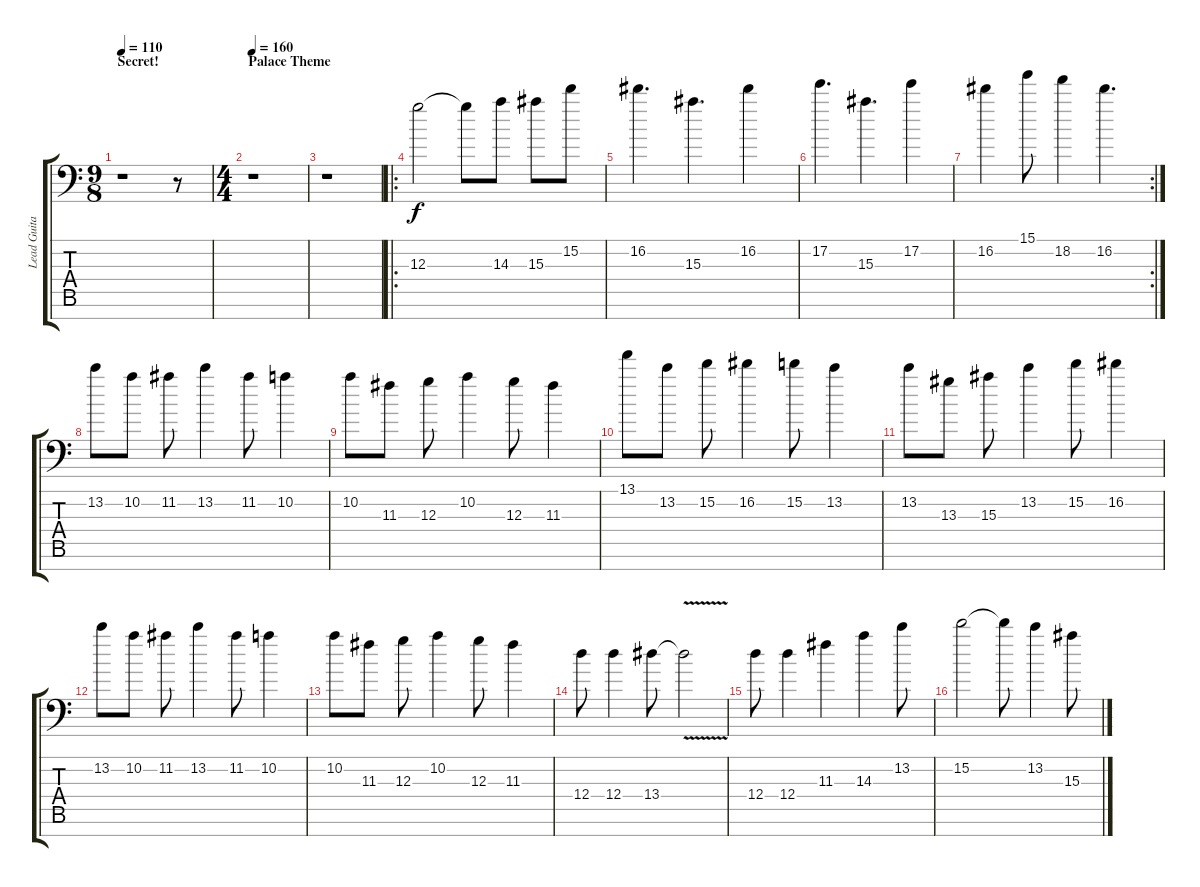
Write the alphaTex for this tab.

\track ("Lead Guitar" "Lead Guita") {instrument distortionguitar}
\staff {score tabs}
\tuning (E4 B3 G3 D3 A2 E2 A1) {hide}
\ts (9 8)
\section ("" "Secret!")
\tempo 110
\clef f4
\ks c
r.1{dy f} r.8 |
\ts (4 4)
\section ("" "Palace Theme")
\tempo 160
r.1 |
r.1 |
\ro
12.3.2 12.3{t}.8 14.3.8 15.3.8 15.2.8 |
16.2.4{d} 15.3.4{d} 16.2.4 |
17.2.4{d} 15.3.4{d} 17.2.4 |
\rc 2
16.2.4 15.1.8 18.2.4 16.2.4{d} |
13.2.8 10.2.8 11.2.8 13.2.4 11.2.8 10.2.4 |
10.2.8 11.3.8 12.3.8 10.2.4 12.3.8 11.3.4 |
13.1.8 13.2.8 15.2.8 16.2.4 15.2.8 13.2.4 |
13.2.8 13.3.8 15.3.8 13.2.4 15.2.8 16.2.4 |
13.2.8 10.2.8 11.2.8 13.2.4 11.2.8 10.2.4 |
10.2.8 11.3.8 12.3.8 10.2.4 12.3.8 11.3.4 |
12.4.8 12.4.4 13.4.8 13.4{v t}.2 |
12.4.8 12.4.4 11.3.4 14.3.4 13.2.8 |
15.2.2 15.2{t}.8 13.2.4 15.3.8
